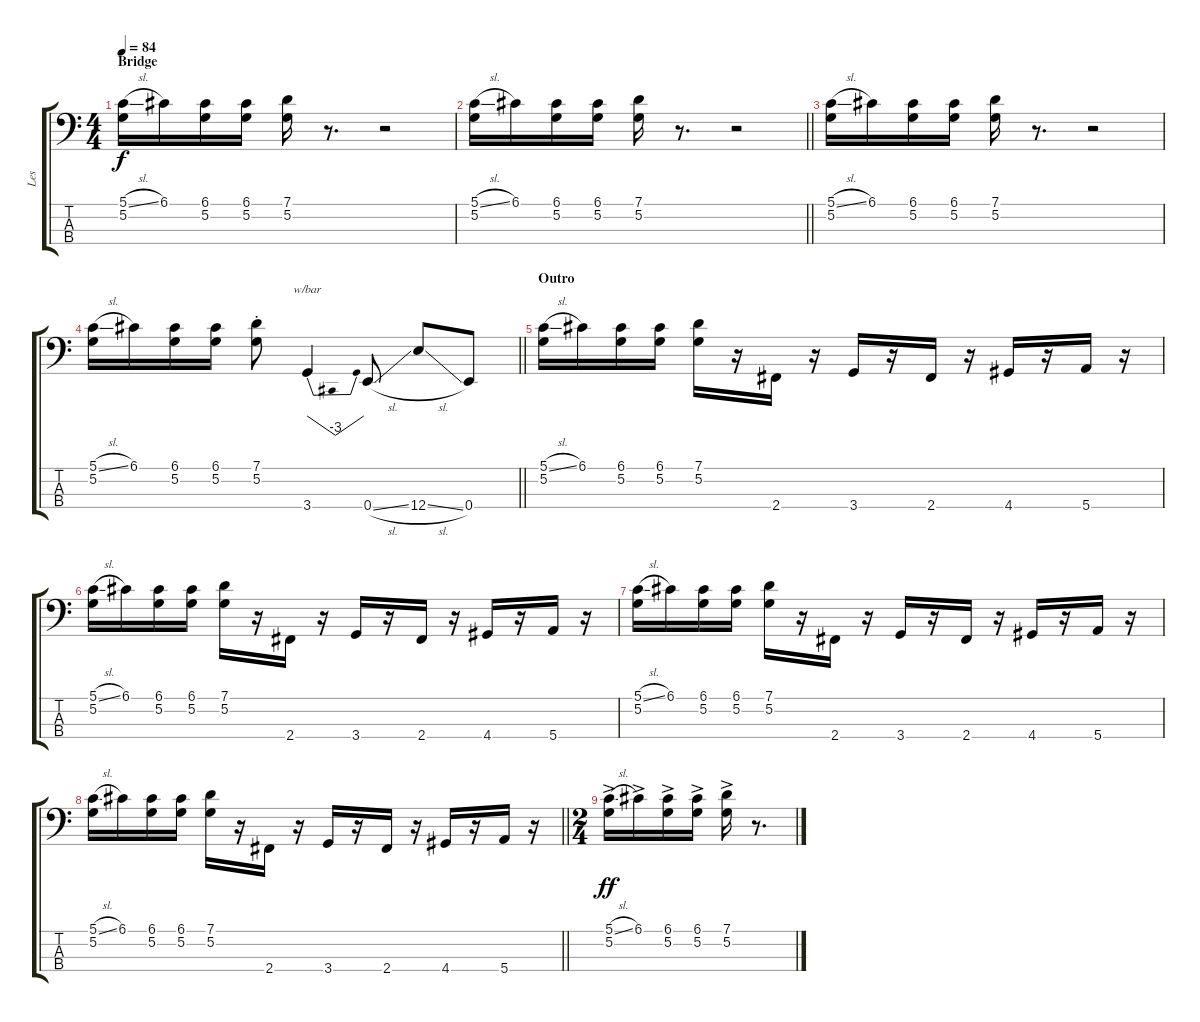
\track ("Les" "Les") {instrument slapbass2}
\staff {score tabs}
\tuning (G2 D2 A1 E1) {hide}
\ts (4 4)
\section ("" "Bridge")
\tempo 84
\clef f4
\ks c
(5.1{sl} 5.2).16{dy f} 6.1.16 (6.1 5.2).16 (6.1 5.2).16 (7.1 5.2).16 r.8{d} r.2 |
\barLineRight lightlight
(5.1{sl} 5.2).16 6.1.16 (6.1 5.2).16 (6.1 5.2).16 (7.1 5.2).16 r.8{d} r.2 |
(5.1{sl} 5.2).16 6.1.16 (6.1 5.2).16 (6.1 5.2).16 (7.1 5.2).16 r.8{d} r.2 |
\barLineRight lightlight
(5.1{sl} 5.2).16 6.1.16 (6.1 5.2).16 (6.1 5.2).16 (7.1{st} 5.2{st}).8 3.4.4{tbe (dip default 0 0 40 -12 60 0)} 0.4{sl}.8 12.4{sl}.8 0.4.8 |
\section ("" "Outro")
(5.1{sl} 5.2).16 6.1.16 (6.1 5.2).16 (6.1 5.2).16 (7.1 5.2).16 r.16 2.4.16 r.16 3.4.16 r.16 2.4.16 r.16 4.4.16 r.16 5.4.16 r.16 |
(5.1{sl} 5.2).16 6.1.16 (6.1 5.2).16 (6.1 5.2).16 (7.1 5.2).16 r.16 2.4.16 r.16 3.4.16 r.16 2.4.16 r.16 4.4.16 r.16 5.4.16 r.16 |
(5.1{sl} 5.2).16 6.1.16 (6.1 5.2).16 (6.1 5.2).16 (7.1 5.2).16 r.16 2.4.16 r.16 3.4.16 r.16 2.4.16 r.16 4.4.16 r.16 5.4.16 r.16 |
\barLineRight lightlight
(5.1{sl} 5.2).16 6.1.16 (6.1 5.2).16 (6.1 5.2).16 (7.1 5.2).16 r.16 2.4.16 r.16 3.4.16 r.16 2.4.16 r.16 4.4.16 r.16 5.4.16 r.16 |
\ts (2 4)
(5.1{sl ac} 5.2{ac}).16{dy ff} 6.1{ac}.16 (6.1{ac} 5.2{ac}).16 (6.1{ac} 5.2{ac}).16 (7.1{ac} 5.2{ac}).16 r.8{d}
